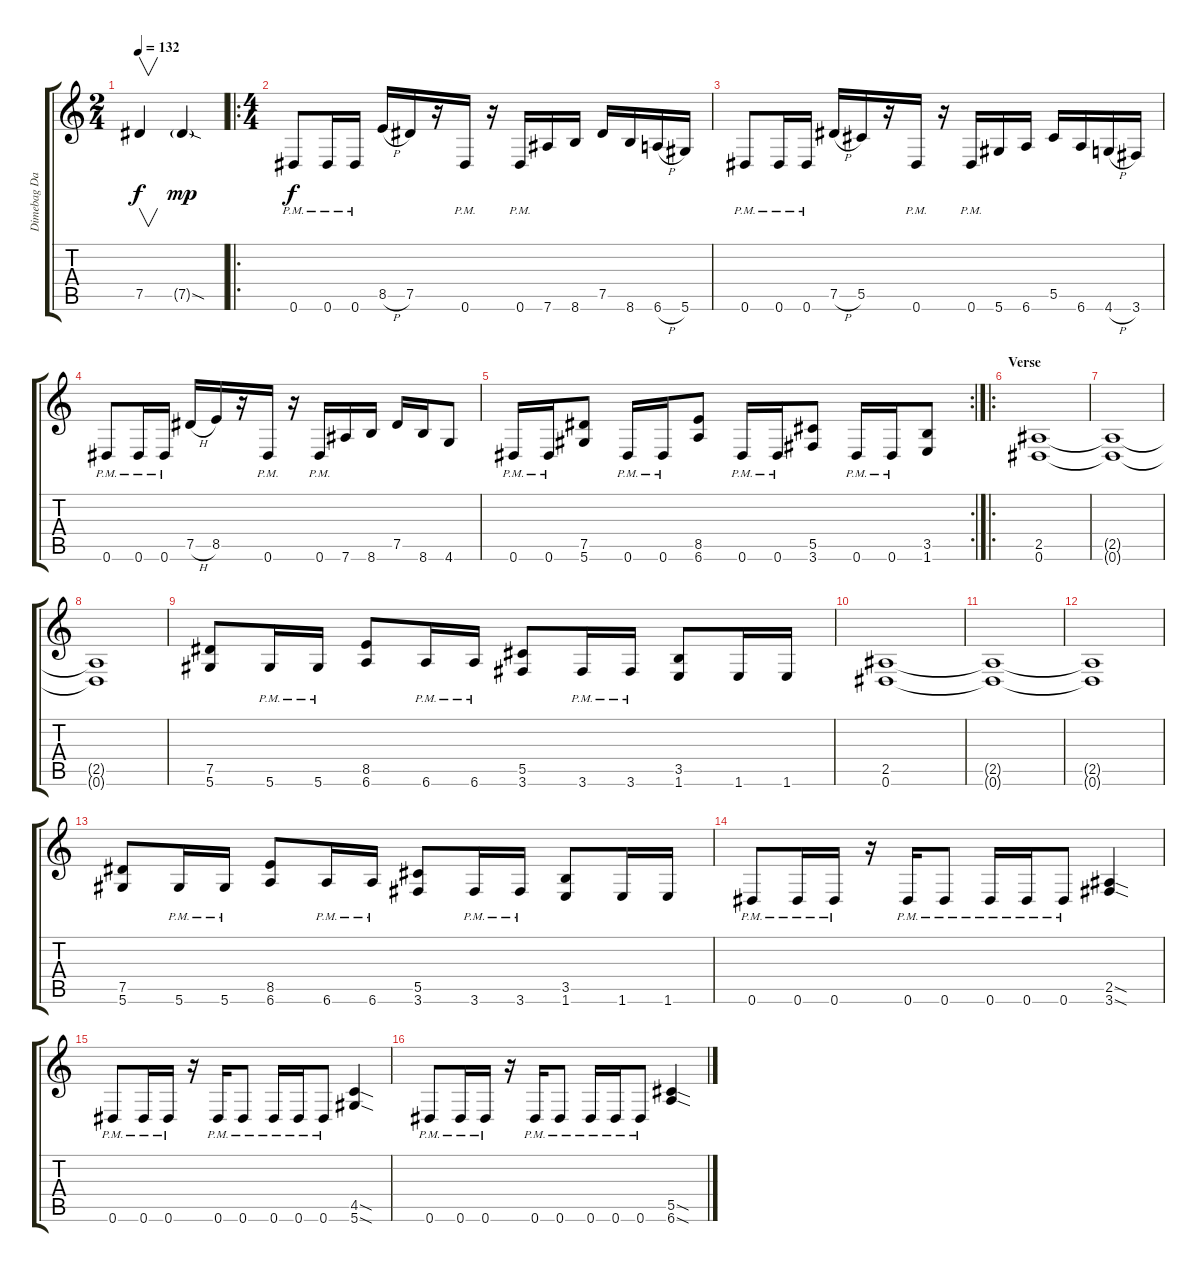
\track ("Dimebag Darrel Lead" "Dimebag Da") {instrument distortionguitar}
\staff {score tabs}
\tuning (Eb4 Bb3 Gb3 Db3 Ab2 Eb2) {hide}
\ts (2 4)
\tempo 132
\clef g2
\ks c
7.5{t}.4{v dy f} 7.5{sod g}.4{dy mp} |
\ro
\ts (4 4)
0.6{pm}.8{dy f} 0.6{pm}.16 0.6{pm}.16 8.5{h}.16 7.5.16 r.16 0.6{pm}.16 r.16 0.6{pm}.16 7.6.16 8.6.16 7.5.16 8.6.16 6.6{h}.16 5.6.16 |
0.6{pm}.8 0.6{pm}.16 0.6{pm}.16 7.5{h}.16 5.5.16 r.16 0.6{pm}.16 r.16 0.6{pm}.16 5.6.16 6.6.16 5.5.16 6.6.16 4.6{h}.16 3.6.16 |
0.6{pm}.8 0.6{pm}.16 0.6{pm}.16 7.5{h}.16 8.5.16 r.16 0.6{pm}.16 r.16 0.6{pm}.16 7.6.16 8.6.16 7.5.16 8.6.16 4.6.8 |
\rc 2
0.6{pm}.16 0.6{pm}.16 (7.5 5.6).8 0.6{pm}.16 0.6{pm}.16 (8.5 6.6).8 0.6{pm}.16 0.6{pm}.16 (5.5 3.6).8 0.6{pm}.16 0.6{pm}.16 (3.5 1.6).8 |
\ro
\section ("" "Verse")
(2.5 0.6).1 |
(2.5{t} 0.6{t}).1 |
(2.5{t} 0.6{t}).1 |
(7.5 5.6).8 5.6{pm}.16 5.6{pm}.16 (8.5 6.6).8 6.6{pm}.16 6.6{pm}.16 (5.5 3.6).8 3.6{pm}.16 3.6{pm}.16 (3.5 1.6).8 1.6.16 1.6.16 |
(2.5 0.6).1 |
(2.5{t} 0.6{t}).1 |
(2.5{t} 0.6{t}).1 |
(7.5 5.6).8 5.6{pm}.16 5.6{pm}.16 (8.5 6.6).8 6.6{pm}.16 6.6{pm}.16 (5.5 3.6).8 3.6{pm}.16 3.6{pm}.16 (3.5 1.6).8 1.6.16 1.6.16 |
0.6{pm}.8 0.6{pm}.16 0.6{pm}.16 r.16 0.6{pm}.16 0.6{pm}.8 0.6{pm}.16 0.6{pm}.16 0.6{pm}.8 (2.5{sod} 3.6{sod}).4 |
0.6{pm}.8 0.6{pm}.16 0.6{pm}.16 r.16 0.6{pm}.16 0.6{pm}.8 0.6{pm}.16 0.6{pm}.16 0.6{pm}.8 (4.5{sod} 5.6{sod}).4 |
0.6{pm}.8 0.6{pm}.16 0.6{pm}.16 r.16 0.6{pm}.16 0.6{pm}.8 0.6{pm}.16 0.6{pm}.16 0.6{pm}.8 (5.5{sod} 6.6{sod}).4
